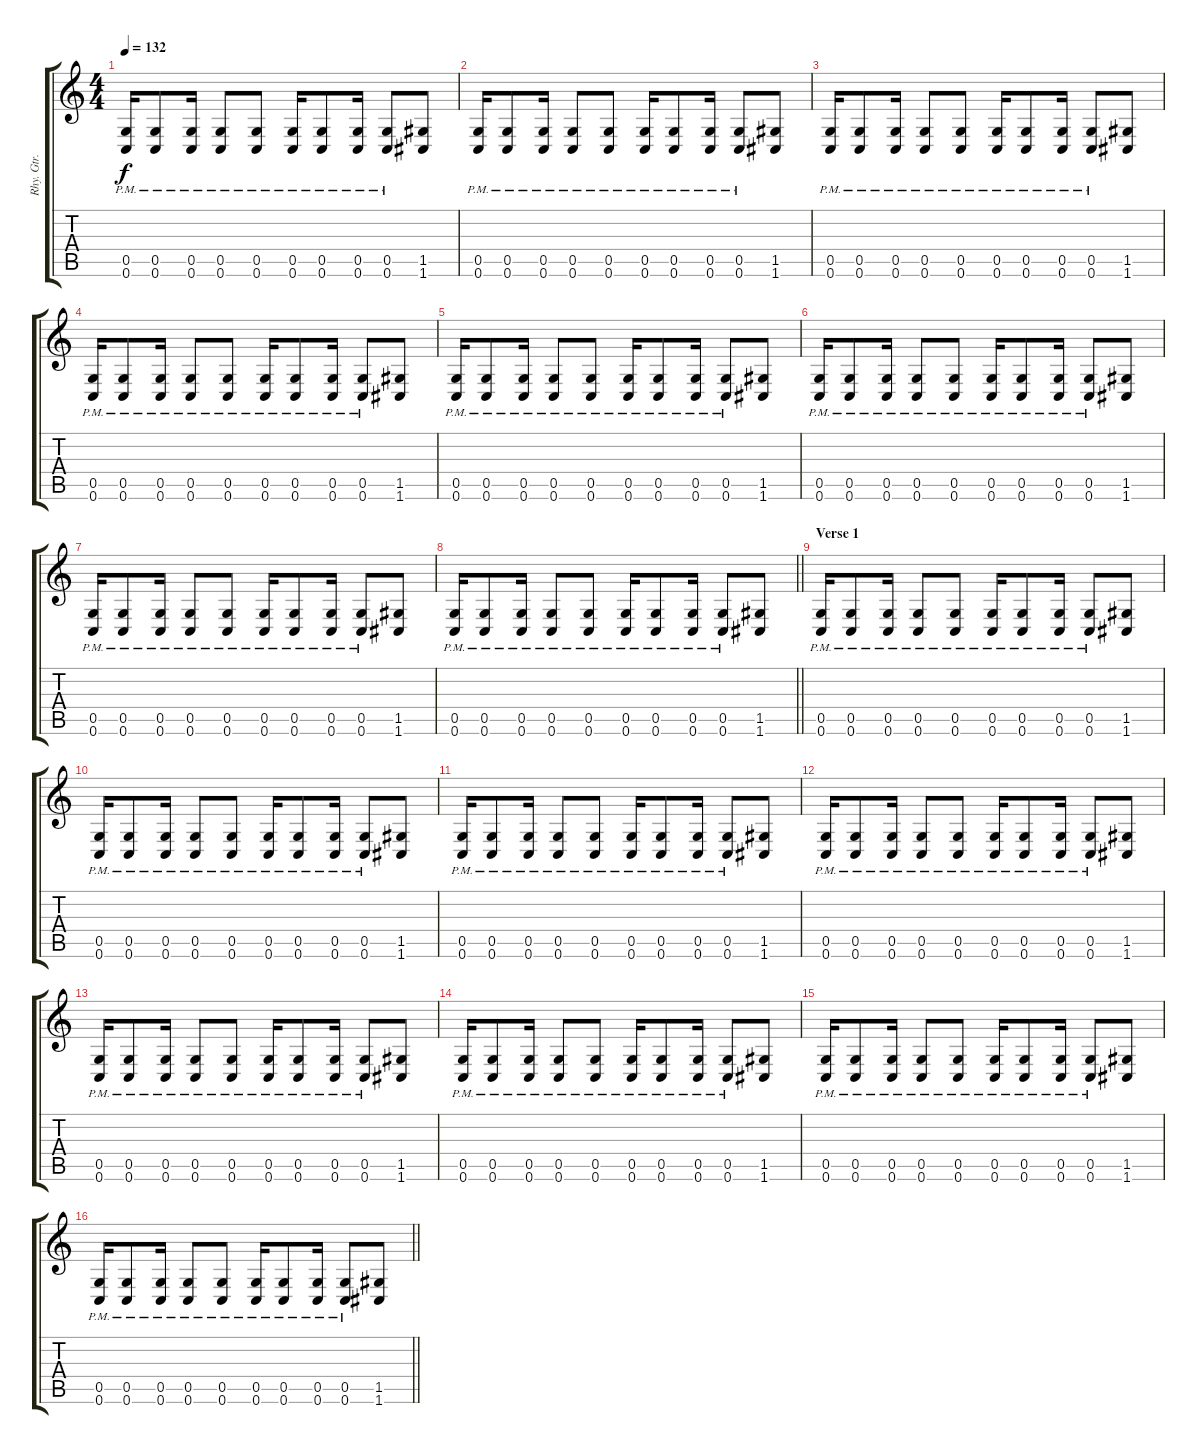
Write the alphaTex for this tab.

\track ("Rhy. Gtr. 1" "Rhy. Gtr. ") {instrument distortionguitar}
\staff {score tabs}
\tuning (D4 A3 F3 C3 G2 C2) {hide}
\ts (4 4)
\section ("" "")
\tempo 132
\clef g2
\ks c
(0.5{pm} 0.6{pm}).16{dy f} (0.5{pm} 0.6{pm}).8 (0.5{pm} 0.6{pm}).16 (0.5{pm} 0.6{pm}).8 (0.5{pm} 0.6{pm}).8 (0.5{pm} 0.6{pm}).16 (0.5{pm} 0.6{pm}).8 (0.5{pm} 0.6{pm}).16 (0.5{pm} 0.6{pm}).8 (1.5 1.6).8 |
(0.5{pm} 0.6{pm}).16 (0.5{pm} 0.6{pm}).8 (0.5{pm} 0.6{pm}).16 (0.5{pm} 0.6{pm}).8 (0.5{pm} 0.6{pm}).8 (0.5{pm} 0.6{pm}).16 (0.5{pm} 0.6{pm}).8 (0.5{pm} 0.6{pm}).16 (0.5{pm} 0.6{pm}).8 (1.5 1.6).8 |
(0.5{pm} 0.6{pm}).16 (0.5{pm} 0.6{pm}).8 (0.5{pm} 0.6{pm}).16 (0.5{pm} 0.6{pm}).8 (0.5{pm} 0.6{pm}).8 (0.5{pm} 0.6{pm}).16 (0.5{pm} 0.6{pm}).8 (0.5{pm} 0.6{pm}).16 (0.5{pm} 0.6{pm}).8 (1.5 1.6).8 |
(0.5{pm} 0.6{pm}).16 (0.5{pm} 0.6{pm}).8 (0.5{pm} 0.6{pm}).16 (0.5{pm} 0.6{pm}).8 (0.5{pm} 0.6{pm}).8 (0.5{pm} 0.6{pm}).16 (0.5{pm} 0.6{pm}).8 (0.5{pm} 0.6{pm}).16 (0.5{pm} 0.6{pm}).8 (1.5 1.6).8 |
(0.5{pm} 0.6{pm}).16 (0.5{pm} 0.6{pm}).8 (0.5{pm} 0.6{pm}).16 (0.5{pm} 0.6{pm}).8 (0.5{pm} 0.6{pm}).8 (0.5{pm} 0.6{pm}).16 (0.5{pm} 0.6{pm}).8 (0.5{pm} 0.6{pm}).16 (0.5{pm} 0.6{pm}).8 (1.5 1.6).8 |
(0.5{pm} 0.6{pm}).16 (0.5{pm} 0.6{pm}).8 (0.5{pm} 0.6{pm}).16 (0.5{pm} 0.6{pm}).8 (0.5{pm} 0.6{pm}).8 (0.5{pm} 0.6{pm}).16 (0.5{pm} 0.6{pm}).8 (0.5{pm} 0.6{pm}).16 (0.5{pm} 0.6{pm}).8 (1.5 1.6).8 |
(0.5{pm} 0.6{pm}).16 (0.5{pm} 0.6{pm}).8 (0.5{pm} 0.6{pm}).16 (0.5{pm} 0.6{pm}).8 (0.5{pm} 0.6{pm}).8 (0.5{pm} 0.6{pm}).16 (0.5{pm} 0.6{pm}).8 (0.5{pm} 0.6{pm}).16 (0.5{pm} 0.6{pm}).8 (1.5 1.6).8 |
\barLineRight lightlight
(0.5{pm} 0.6{pm}).16 (0.5{pm} 0.6{pm}).8 (0.5{pm} 0.6{pm}).16 (0.5{pm} 0.6{pm}).8 (0.5{pm} 0.6{pm}).8 (0.5{pm} 0.6{pm}).16 (0.5{pm} 0.6{pm}).8 (0.5{pm} 0.6{pm}).16 (0.5{pm} 0.6{pm}).8 (1.5 1.6).8 |
\section ("" "Verse 1")
(0.5{pm} 0.6{pm}).16 (0.5{pm} 0.6{pm}).8 (0.5{pm} 0.6{pm}).16 (0.5{pm} 0.6{pm}).8 (0.5{pm} 0.6{pm}).8 (0.5{pm} 0.6{pm}).16 (0.5{pm} 0.6{pm}).8 (0.5{pm} 0.6{pm}).16 (0.5{pm} 0.6{pm}).8 (1.5 1.6).8 |
(0.5{pm} 0.6{pm}).16 (0.5{pm} 0.6{pm}).8 (0.5{pm} 0.6{pm}).16 (0.5{pm} 0.6{pm}).8 (0.5{pm} 0.6{pm}).8 (0.5{pm} 0.6{pm}).16 (0.5{pm} 0.6{pm}).8 (0.5{pm} 0.6{pm}).16 (0.5{pm} 0.6{pm}).8 (1.5 1.6).8 |
(0.5{pm} 0.6{pm}).16 (0.5{pm} 0.6{pm}).8 (0.5{pm} 0.6{pm}).16 (0.5{pm} 0.6{pm}).8 (0.5{pm} 0.6{pm}).8 (0.5{pm} 0.6{pm}).16 (0.5{pm} 0.6{pm}).8 (0.5{pm} 0.6{pm}).16 (0.5{pm} 0.6{pm}).8 (1.5 1.6).8 |
(0.5{pm} 0.6{pm}).16 (0.5{pm} 0.6{pm}).8 (0.5{pm} 0.6{pm}).16 (0.5{pm} 0.6{pm}).8 (0.5{pm} 0.6{pm}).8 (0.5{pm} 0.6{pm}).16 (0.5{pm} 0.6{pm}).8 (0.5{pm} 0.6{pm}).16 (0.5{pm} 0.6{pm}).8 (1.5 1.6).8 |
(0.5{pm} 0.6{pm}).16 (0.5{pm} 0.6{pm}).8 (0.5{pm} 0.6{pm}).16 (0.5{pm} 0.6{pm}).8 (0.5{pm} 0.6{pm}).8 (0.5{pm} 0.6{pm}).16 (0.5{pm} 0.6{pm}).8 (0.5{pm} 0.6{pm}).16 (0.5{pm} 0.6{pm}).8 (1.5 1.6).8 |
(0.5{pm} 0.6{pm}).16 (0.5{pm} 0.6{pm}).8 (0.5{pm} 0.6{pm}).16 (0.5{pm} 0.6{pm}).8 (0.5{pm} 0.6{pm}).8 (0.5{pm} 0.6{pm}).16 (0.5{pm} 0.6{pm}).8 (0.5{pm} 0.6{pm}).16 (0.5{pm} 0.6{pm}).8 (1.5 1.6).8 |
(0.5{pm} 0.6{pm}).16 (0.5{pm} 0.6{pm}).8 (0.5{pm} 0.6{pm}).16 (0.5{pm} 0.6{pm}).8 (0.5{pm} 0.6{pm}).8 (0.5{pm} 0.6{pm}).16 (0.5{pm} 0.6{pm}).8 (0.5{pm} 0.6{pm}).16 (0.5{pm} 0.6{pm}).8 (1.5 1.6).8 |
\barLineRight lightlight
(0.5{pm} 0.6{pm}).16 (0.5{pm} 0.6{pm}).8 (0.5{pm} 0.6{pm}).16 (0.5{pm} 0.6{pm}).8 (0.5{pm} 0.6{pm}).8 (0.5{pm} 0.6{pm}).16 (0.5{pm} 0.6{pm}).8 (0.5{pm} 0.6{pm}).16 (0.5{pm} 0.6{pm}).8 (1.5 1.6).8
